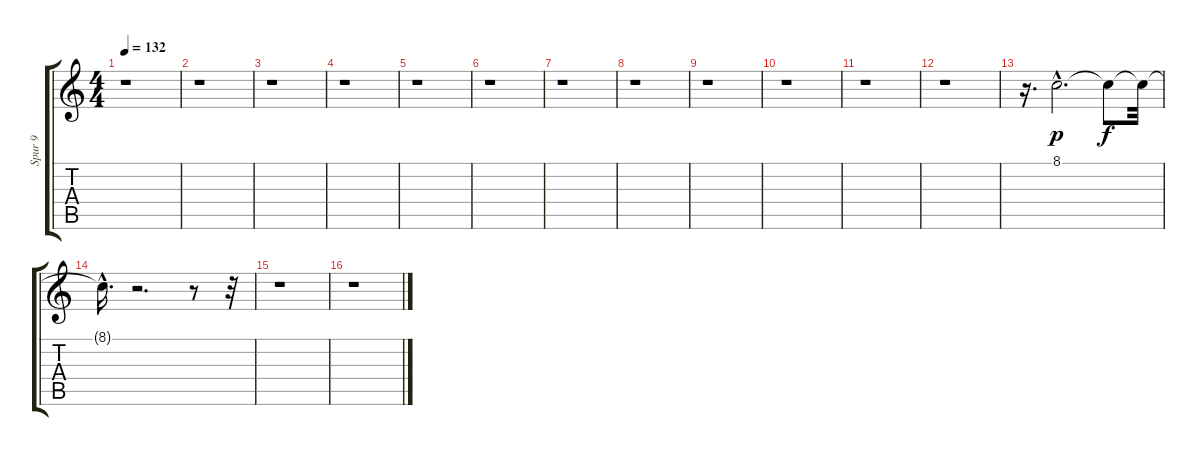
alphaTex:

\track ("Spur 9" "Spur 9") {instrument reversecymbal}
\staff {score tabs}
\tuning (E4 B3 G3 D3 A2 E2) {hide}
\ts (4 4)
\tempo 132
\clef g2
\ks c
r.1{dy f} |
r.1 |
r.1 |
r.1 |
r.1 |
r.1 |
r.1 |
r.1 |
r.1 |
r.1 |
r.1 |
r.1 |
r.16{d} 8.1{hac}.2{d dy p} 8.1{t}.8{dy f} 8.1{t}.32 |
8.1{hac t}.16{d} r.2{d} r.8 r.32 |
r.1 |
r.1
